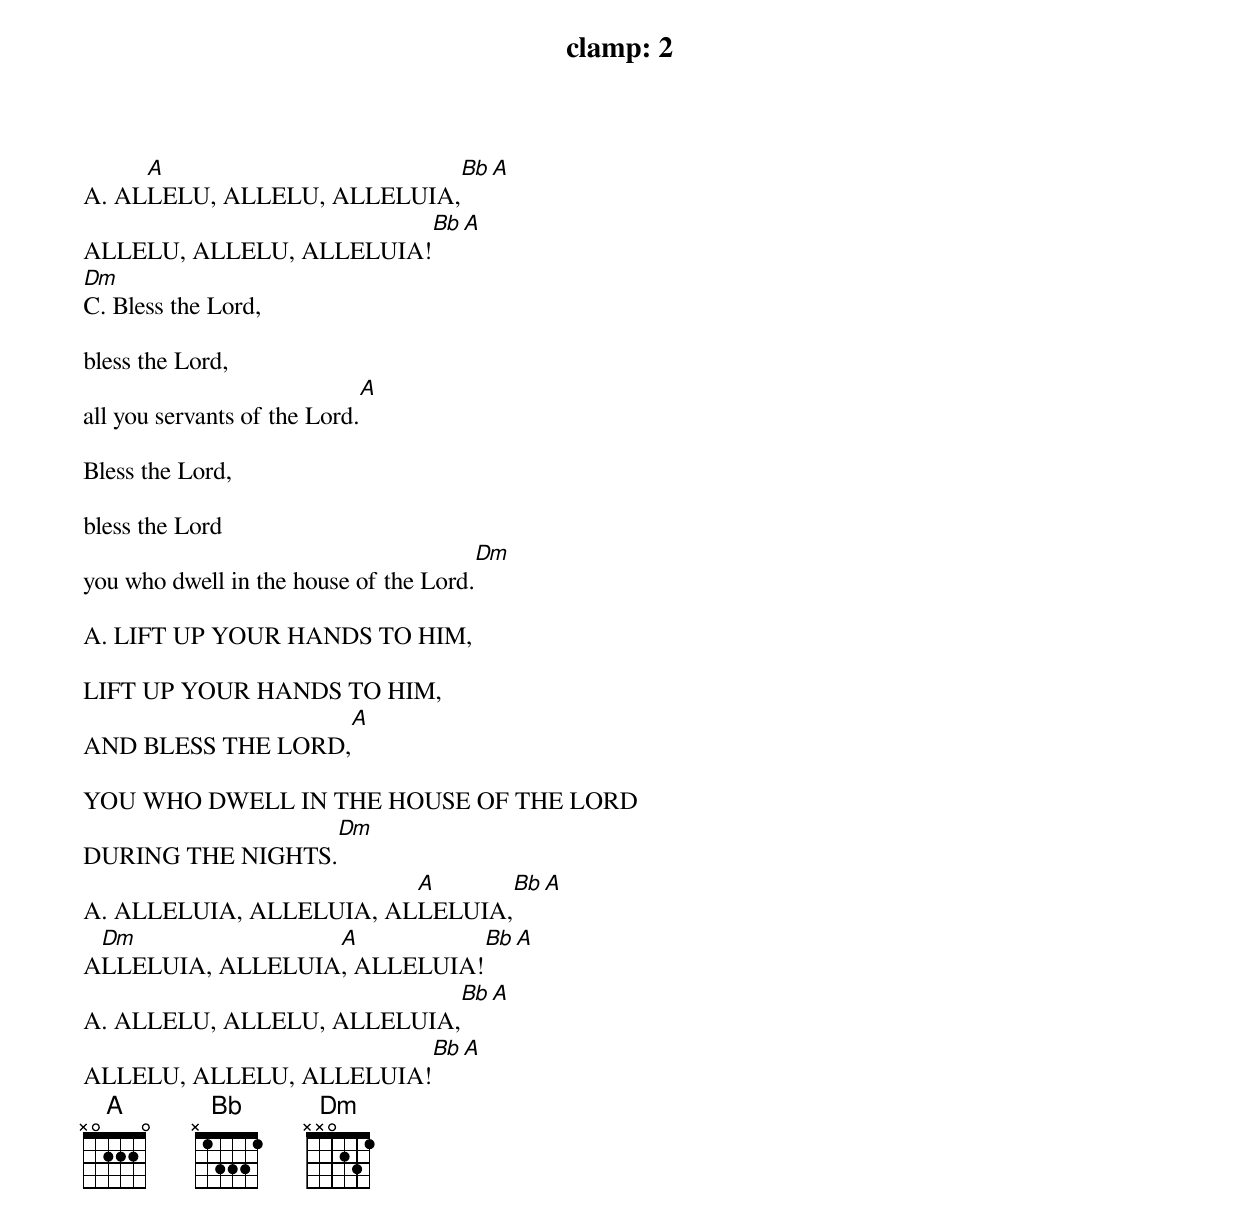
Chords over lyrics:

clamp: 2
     A                                       Bb      A
A. ALLELU, ALLELU, ALLELUIA,
                                          Bb      A
ALLELU, ALLELU, ALLELUIA!
Dm
C. Bless the Lord,

bless the Lord,
                                                 A
all you servants of the Lord.

Bless the Lord,

bless the Lord
                                                                       Dm
you who dwell in the house of the Lord.

A. LIFT UP YOUR HANDS TO HIM,

LIFT UP YOUR HANDS TO HIM,
                                     A
AND BLESS THE LORD,

YOU WHO DWELL IN THE HOUSE OF THE LORD
                            Dm
DURING THE NIGHTS.
                         A                   Bb            A
A. ALLELUIA, ALLELUIA, ALLELUIA,
 Dm               A                   Bb             A
ALLELUIA, ALLELUIA, ALLELUIA!
                                           Bb       A
A. ALLELU, ALLELU, ALLELUIA,
                                          Bb      A
ALLELU, ALLELU, ALLELUIA!
